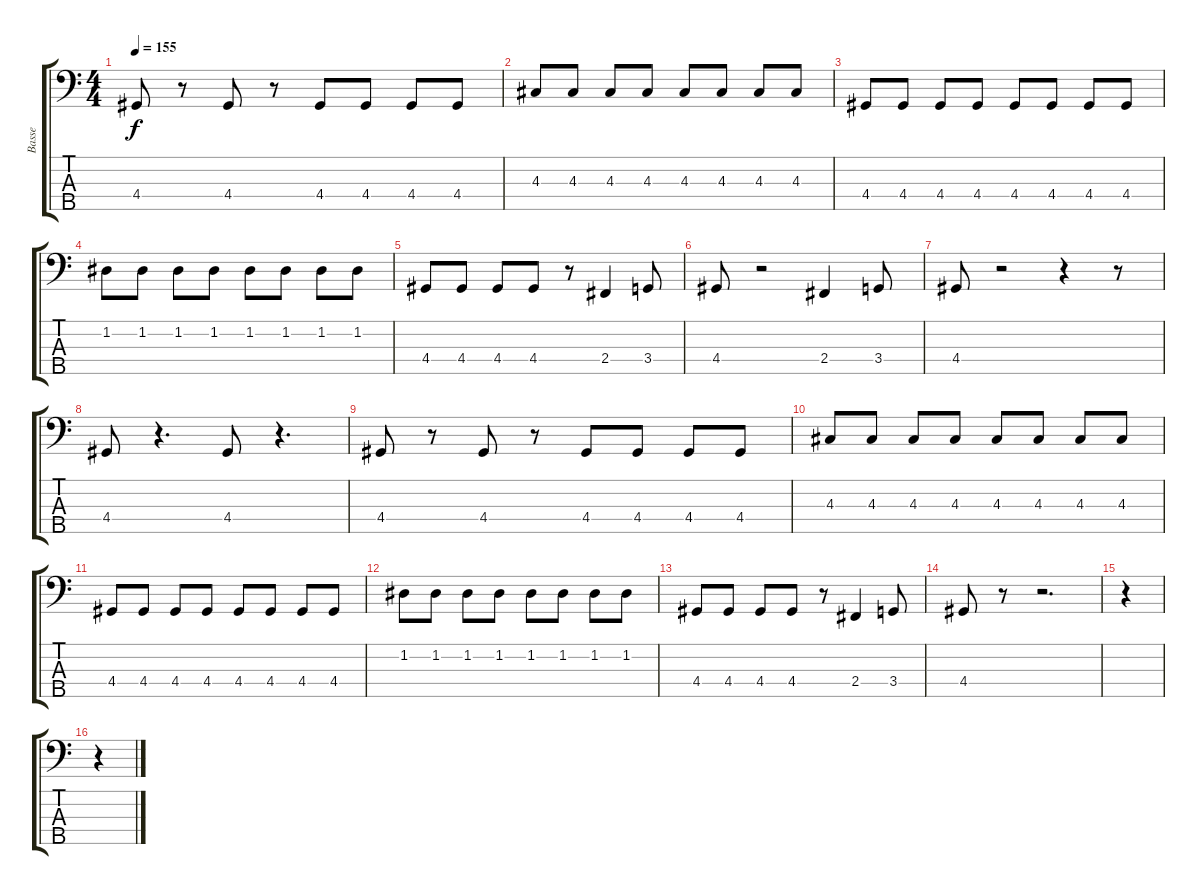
\track ("Basse" "Basse") {instrument electricbassfinger}
\staff {score tabs}
\tuning (G2 D2 A1 E1 B0) {hide}
\ts (4 4)
\tempo 155
\clef f4
\ks c
4.4.8{dy f} r.8 4.4.8 r.8 4.4.8 4.4.8 4.4.8 4.4.8 |
4.3.8 4.3.8 4.3.8 4.3.8 4.3.8 4.3.8 4.3.8 4.3.8 |
4.4.8 4.4.8 4.4.8 4.4.8 4.4.8 4.4.8 4.4.8 4.4.8 |
1.2.8 1.2.8 1.2.8 1.2.8 1.2.8 1.2.8 1.2.8 1.2.8 |
4.4.8 4.4.8 4.4.8 4.4.8 r.8 2.4.4 3.4.8 |
4.4.8 r.2 2.4.4 3.4.8 |
4.4.8 r.2 r.4 r.8 |
4.4.8 r.4{d} 4.4.8 r.4{d} |
4.4.8 r.8 4.4.8 r.8 4.4.8 4.4.8 4.4.8 4.4.8 |
4.3.8 4.3.8 4.3.8 4.3.8 4.3.8 4.3.8 4.3.8 4.3.8 |
4.4.8 4.4.8 4.4.8 4.4.8 4.4.8 4.4.8 4.4.8 4.4.8 |
1.2.8 1.2.8 1.2.8 1.2.8 1.2.8 1.2.8 1.2.8 1.2.8 |
4.4.8 4.4.8 4.4.8 4.4.8 r.8 2.4.4 3.4.8 |
4.4.8 r.8 r.2{d} |
r.4 |
r.4
